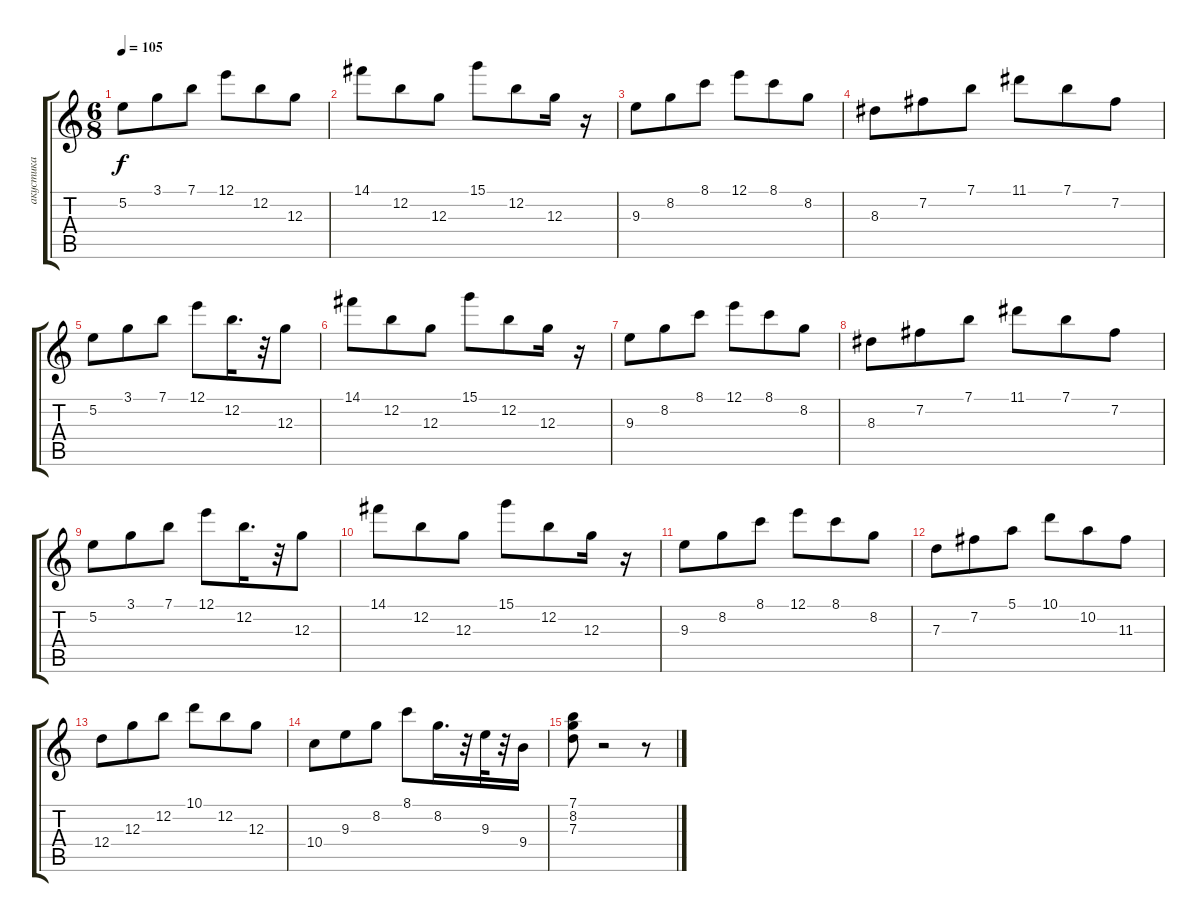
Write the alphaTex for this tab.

\track ("акустика" "акустика") {instrument electricbassfinger}
\staff {score tabs}
\tuning (E4 B3 G3 D3 A2 E2) {hide}
\ts (6 8)
\tempo 105
\clef g2
\ks c
5.2.8{dy f} 3.1.8 7.1.8 12.1.8 12.2.8 12.3.8 |
14.1.8 12.2.8 12.3.8 15.1.8 12.2.8 12.3.16 r.16 |
9.3.8 8.2.8 8.1.8 12.1.8 8.1.8 8.2.8 |
8.3.8 7.2.8 7.1.8 11.1.8 7.1.8 7.2.8 |
5.2.8 3.1.8 7.1.8 12.1.8 12.2.16{d} r.32 12.3.8 |
14.1.8 12.2.8 12.3.8 15.1.8 12.2.8 12.3.16 r.16 |
9.3.8 8.2.8 8.1.8 12.1.8 8.1.8 8.2.8 |
8.3.8 7.2.8 7.1.8 11.1.8 7.1.8 7.2.8 |
5.2.8 3.1.8 7.1.8 12.1.8 12.2.16{d} r.32 12.3.8 |
14.1.8 12.2.8 12.3.8 15.1.8 12.2.8 12.3.16 r.16 |
9.3.8 8.2.8 8.1.8 12.1.8 8.1.8 8.2.8 |
7.3.8 7.2.8 5.1.8 10.1.8 10.2.8 11.3.8 |
12.4.8 12.3.8 12.2.8 10.1.8 12.2.8 12.3.8 |
10.4.8 9.3.8 8.2.8 8.1.8 8.2.16{d} r.32 9.3.32 r.32 9.4.16 |
(7.1 8.2 7.3).8 r.2 r.8
